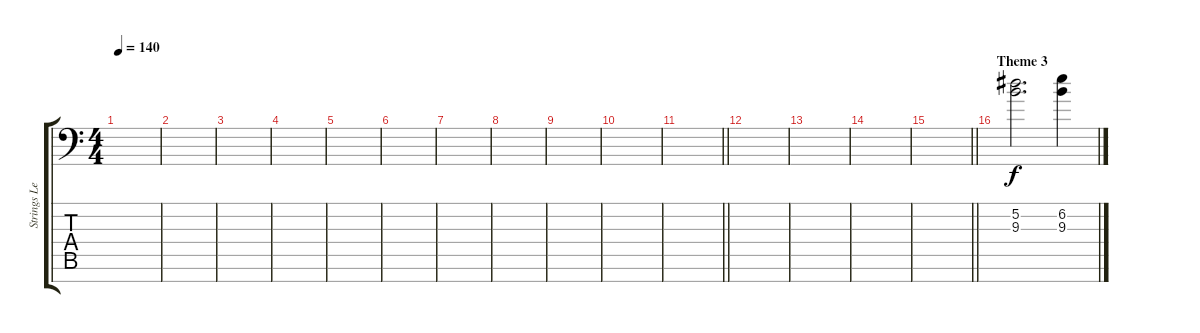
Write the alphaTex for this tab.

\track ("Strings Lead" "Strings Le") {instrument stringensemble1}
\staff {score tabs}
\tuning (G5 Bb4 D4 F3 Ab2 B1 E1) {hide}
\ts (4 4)
\tempo 140
\clef f4
\ks c
|
|
|
|
|
|
|
|
|
|
\barLineRight lightlight
|
|
|
|
\barLineRight lightlight
|
\section ("" "Theme 3")
(5.2 9.3).2{d volume 13} (6.2 9.3).4
